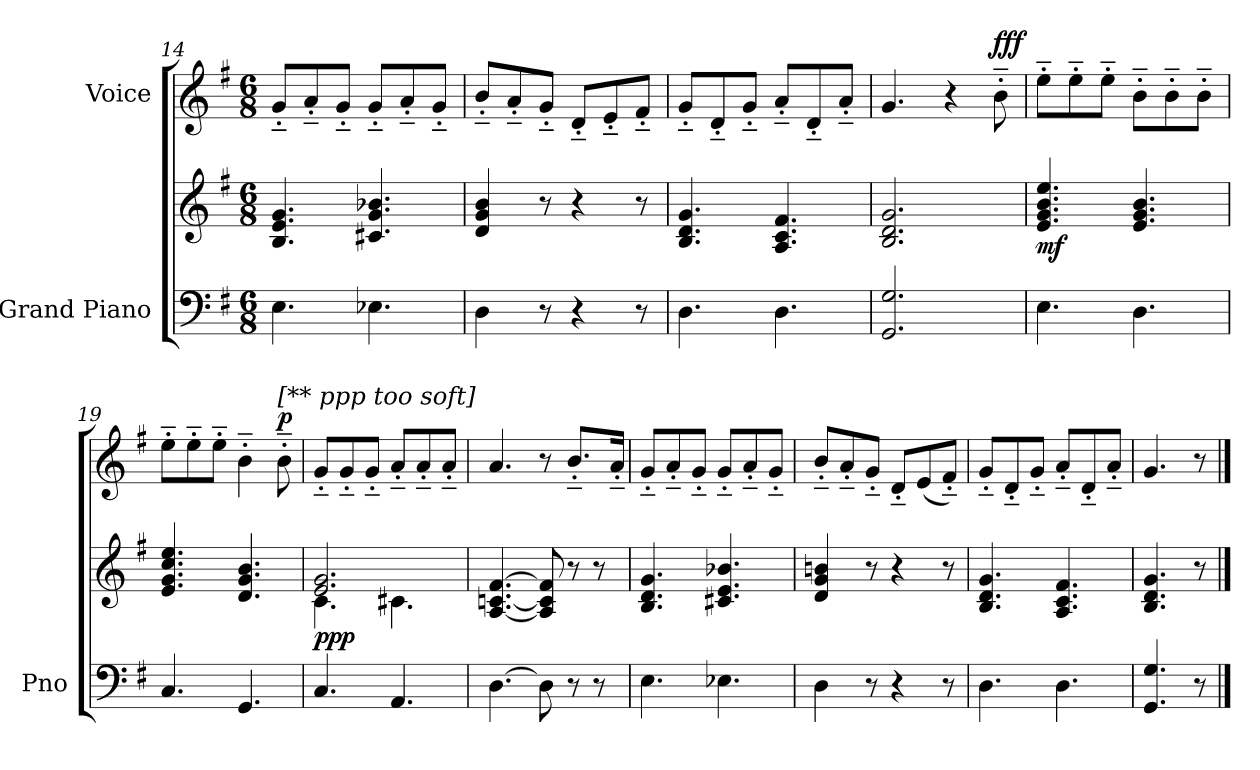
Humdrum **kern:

**kern	**kern	**dynam	**kern	**dynam
*part2	*part2	*part2	*part1	*part1
*staff3	*staff2	*staff2/3	*staff1	*staff1
*I"Grand Piano	*	*	*I"Voice	*
*I'Pno	*	*	*	*
!!LO:LB:g=z
*clefF4	*clefG2	*	*clefG2	*
*k[f#]	*k[f#]	*	*k[f#]	*
*M6/8	*M6/8	*	*M6/8	*
=14	=14	=14	=14	=14
4.E\	4.B/ 4.e/ 4.g/	.	8g'~/L	.
.	.	.	8a'~/	.
.	.	.	8g'~/J	.
4.E-X\	4.c#X/ 4.g/ 4.b-X/	.	8g'~/L	.
.	.	.	8a'~/	.
.	.	.	8g'~/J	.
=15	=15	=15	=15	=15
4D\	4d/ 4g/ 4b/	.	8b'~/L	.
.	.	.	8a'~/	.
8r	8r	.	8g'~/J	.
4r	4r	.	8d'~/L	.
.	.	.	8e'~/	.
8r	8r	.	8f#'~/J	.
=16	=16	=16	=16	=16
4.D\	4.B/ 4.d/ 4.g/	.	8g'~/L	.
.	.	.	8d'~/	.
.	.	.	8g'~/J	.
4.D\	4.A/ 4.c/ 4.f#/	.	8a'~/L	.
.	.	.	8d'~/	.
.	.	.	8a'~/J	.
!!LO:LB:g=z
=17	=17	=17	=17	=17
2.GG/ 2.G/	2.B/ 2.d/ 2.g/	.	4.g/	.
.	.	.	4r	.
!	!	!	!	!LO:DY:a
.	.	.	8b'~\	fff
=18	=18	=18	=18	=18
!	!	!LO:DY:b	!	!
4.E\	4.e/ 4.g/ 4.b/ 4.ee/	mf	8ee'~\L	.
.	.	.	8ee'~\	.
.	.	.	8ee'~\J	.
4.D\	4.e/ 4.g/ 4.b/	.	8b'~\L	.
.	.	.	8b'~\	.
.	.	.	8b'~\J	.
=19	=19	=19	=19	=19
4.C/	4.e/ 4.g/ 4.cc/ 4.ee/	.	8ee'~\L	.
.	.	.	8ee'~\	.
.	.	.	8ee'~\J	.
4.GG/	4.d/ 4.g/ 4.b/	.	4b'~\	.
!	!	!	!LO:TX:a:t=[** ppp too soft]	!
!	!	!	!	!LO:DY:a
.	.	.	8b'~\	p
!!LO:LB:g=z
=20	=20	=20	=20	=20
*	*^	*	*	*
!	!	!	!LO:DY:b	!	!
4.C/	2.e/ 2.g/	4.c\	ppp	8g'~/L	.
.	.	.	.	8g'~/	.
.	.	.	.	8g'~/J	.
4.AA/	.	4.c#X\	.	8a'~/L	.
.	.	.	.	8a'~/	.
.	.	.	.	8a'~/J	.
*	*v	*v	*	*	*
=21	=21	=21	=21	=21
[4.D\	[4.A/ [4.cn/ [4.f#/	.	4.a/	.
8D\]	8A/] 8c/] 8f#/]	.	8r	.
8r	8r	.	8.b'~/L	.
8r	8r	.	.	.
.	.	.	16a'~/Jk	.
=22	=22	=22	=22	=22
4.E\	4.B/ 4.d/ 4.g/	.	8g'~/L	.
.	.	.	8a'~/	.
.	.	.	8g'~/J	.
4.E-X\	4.c#X/ 4.e/ 4.b-X/	.	8g'~/L	.
.	.	.	8a'~/	.
.	.	.	8g'~/J	.
!!LO:PB:g=z
=23	=23	=23	=23	=23
4D\	4d/ 4g/ 4bn/	.	8b'~/L	.
.	.	.	8a'~/	.
8r	8r	.	8g'~/J	.
4r	4r	.	8d'~/L	.
.	.	.	(8e/	.
8r	8r	.	8f#'~/J)	.
=24	=24	=24	=24	=24
4.D\	4.B/ 4.d/ 4.g/	.	8g'~/L	.
.	.	.	8d'~/	.
.	.	.	8g'~/J	.
4.D\	4.A/ 4.c/ 4.f#/	.	8a'~/L	.
.	.	.	8d'~/	.
.	.	.	8a'~/J	.
=25	=25	=25	=25	=25
4.GG/ 4.G/	4.B/ 4.d/ 4.g/	.	4.g/	.
8r	8r	.	8r	.
==	==	==	==	==
*-	*-	*-	*-	*-
